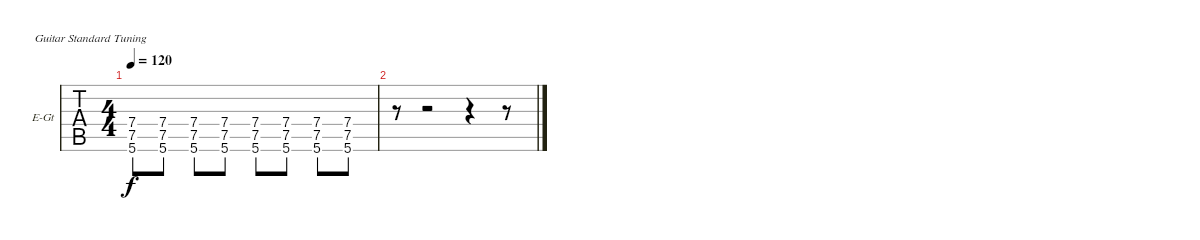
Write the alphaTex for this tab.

\bracketExtendMode groupsimilarinstruments
\firstSystemTrackNameOrientation horizontal
\otherSystemsTrackNameOrientation horizontal
\chordDiagramsInScore
\track ("Guitar 2" "E-Gt") {instrument overdrivenguitar}
\staff {tabs}
\tuning (E4 B3 G3 D3 A2 E2)
\ts (4 4)
\tempo 120
\clef g2
\ks c
(7.4 7.5 5.6).8{dy f} (7.4 7.5 5.6).8 (7.4 7.5 5.6).8 (7.4 7.5 5.6).8 (7.4 7.5 5.6).8 (7.4 7.5 5.6).8 (7.4 7.5 5.6).8 (7.4 7.5 5.6).8 |
r.8 r.2 r.4 r.8
